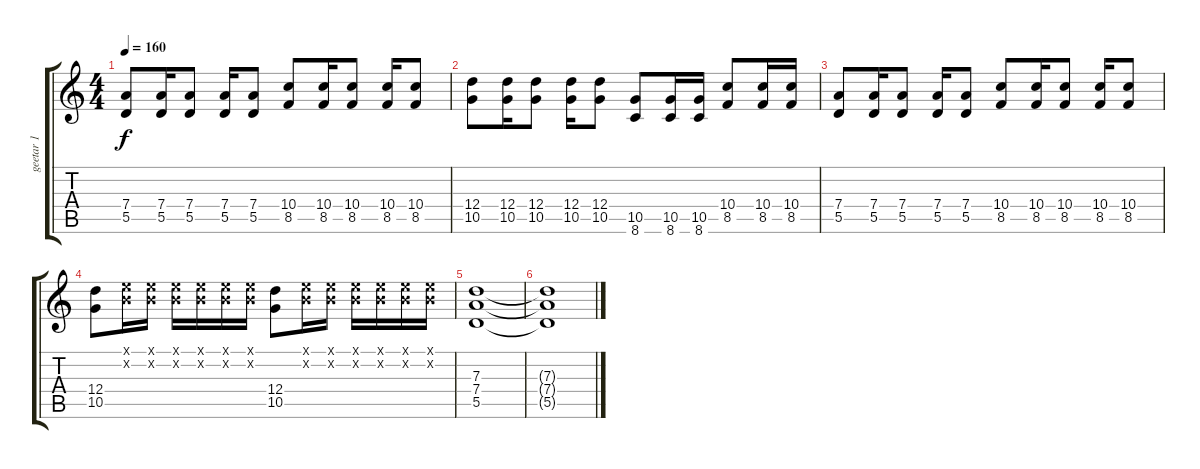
\track ("geetar 1" "geetar 1") {instrument distortionguitar}
\staff {score tabs}
\tuning (E4 B3 G3 D3 A2 E2) {hide}
\ts (4 4)
\tempo 160
\clef g2
\ks c
(7.4 5.5).8{dy f} (7.4 5.5).16 (7.4 5.5).8 (7.4 5.5).16 (7.4 5.5).8 (10.4 8.5).8 (10.4 8.5).16 (10.4 8.5).8 (10.4 8.5).16 (10.4 8.5).8 |
(12.4 10.5).8 (12.4 10.5).16 (12.4 10.5).8 (12.4 10.5).16 (12.4 10.5).8 (10.5 8.6).8 (10.5 8.6).16 (10.5 8.6).16 (10.4 8.5).8 (10.4 8.5).16 (10.4 8.5).16 |
(7.4 5.5).8 (7.4 5.5).16 (7.4 5.5).8 (7.4 5.5).16 (7.4 5.5).8 (10.4 8.5).8 (10.4 8.5).16 (10.4 8.5).8 (10.4 8.5).16 (10.4 8.5).8 |
(12.4 10.5).8 (0.1{x} 0.2{x}).16 (0.1{x} 0.2{x}).16 (0.1{x} 0.2{x}).16 (0.1{x} 0.2{x}).16 (0.1{x} 0.2{x}).16 (0.1{x} 0.2{x}).16 (12.4 10.5).8 (0.1{x} 0.2{x}).16 (0.1{x} 0.2{x}).16 (0.1{x} 0.2{x}).16 (0.1{x} 0.2{x}).16 (0.1{x} 0.2{x}).16 (0.1{x} 0.2{x}).16 |
(7.3 7.4 5.5).1 |
(7.3{t} 7.4{t} 5.5{t}).1
